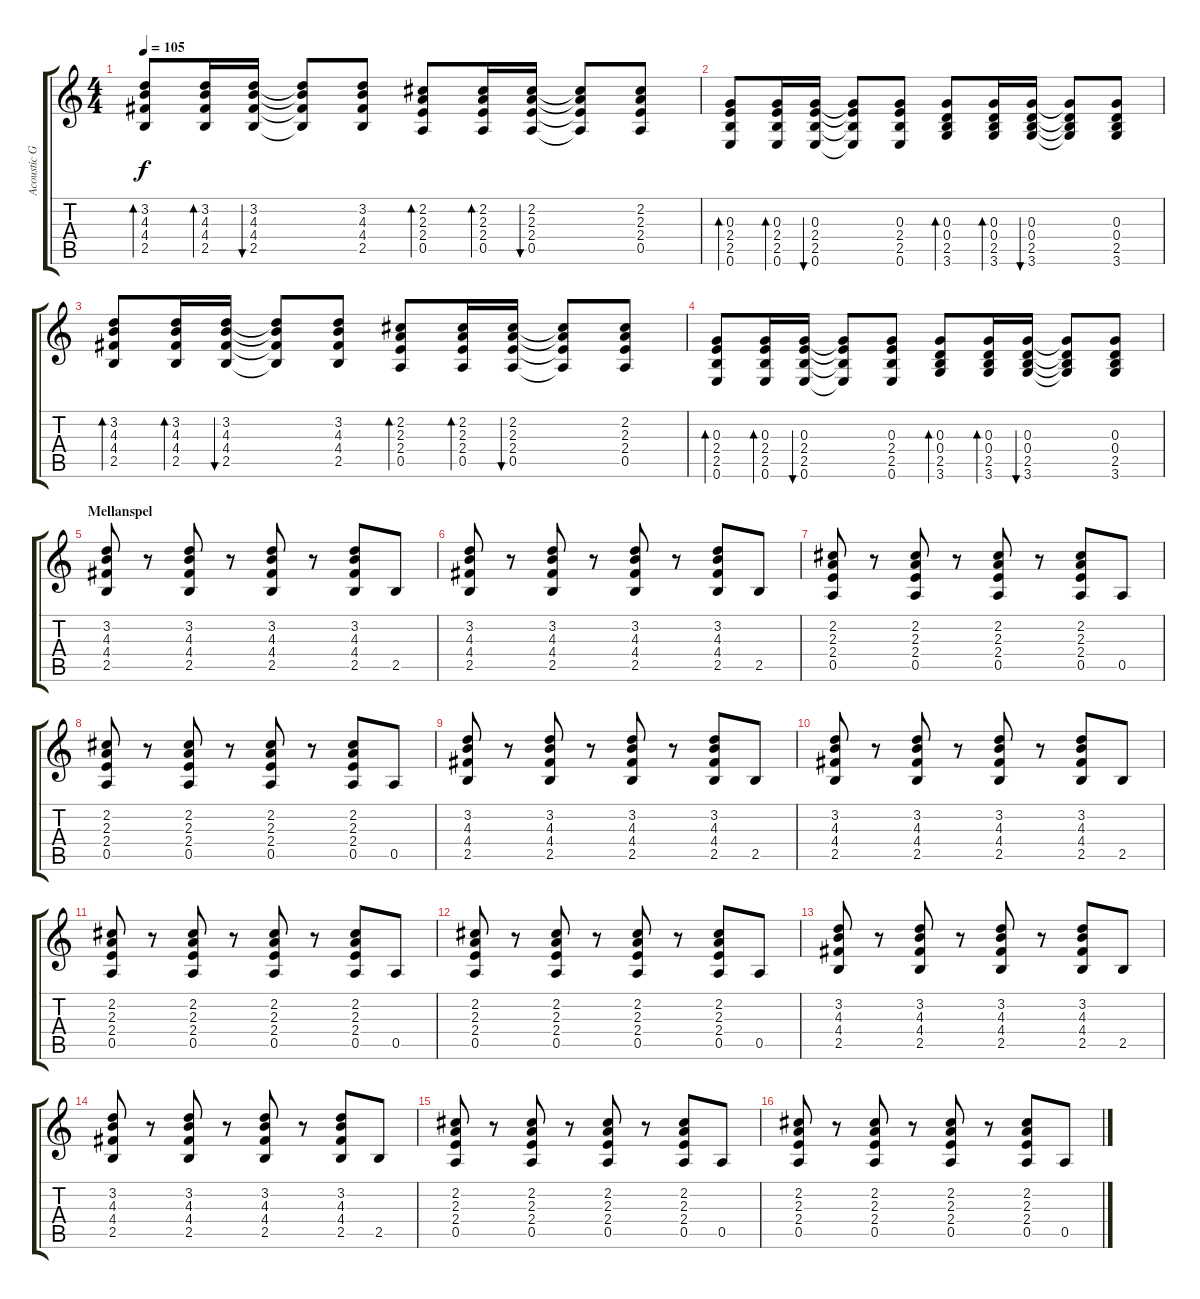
\track ("Acoustic Guitar" "Acoustic G") {instrument acousticguitarnylon}
\staff {score tabs}
\tuning (E4 B3 G3 D3 A2 E2) {hide}
\ts (4 4)
\tempo 105
\clef g2
\ks c
(3.2 4.3 4.4 2.5).8{bd 30 dy f} (3.2 4.3 4.4 2.5).16{bd 30} (3.2 4.3 4.4 2.5).16{bu 30} (3.2{t} 4.3{t} 4.4{t} 2.5{t}).8 (3.2 4.3 4.4 2.5).8 (2.2 2.3 2.4 0.5).8{bd 30} (2.2 2.3 2.4 0.5).16{bd 30} (2.2 2.3 2.4 0.5).16{bu 30} (2.2{t} 2.3{t} 2.4{t} 0.5{t}).8 (2.2 2.3 2.4 0.5).8 |
(0.3 2.4 2.5 0.6).8{bd 30} (0.3 2.4 2.5 0.6).16{bd 30} (0.3 2.4 2.5 0.6).16{bu 30} (0.3{t} 2.4{t} 2.5{t} 0.6{t}).8 (0.3 2.4 2.5 0.6).8 (0.3 0.4 2.5 3.6).8{bd 30} (0.3 0.4 2.5 3.6).16{bd 30} (0.3 0.4 2.5 3.6).16{bu 30} (0.3{t} 0.4{t} 2.5{t} 3.6{t}).8 (0.3 0.4 2.5 3.6).8 |
(3.2 4.3 4.4 2.5).8{bd 30} (3.2 4.3 4.4 2.5).16{bd 30} (3.2 4.3 4.4 2.5).16{bu 30} (3.2{t} 4.3{t} 4.4{t} 2.5{t}).8 (3.2 4.3 4.4 2.5).8 (2.2 2.3 2.4 0.5).8{bd 30} (2.2 2.3 2.4 0.5).16{bd 30} (2.2 2.3 2.4 0.5).16{bu 30} (2.2{t} 2.3{t} 2.4{t} 0.5{t}).8 (2.2 2.3 2.4 0.5).8 |
(0.3 2.4 2.5 0.6).8{bd 30} (0.3 2.4 2.5 0.6).16{bd 30} (0.3 2.4 2.5 0.6).16{bu 30} (0.3{t} 2.4{t} 2.5{t} 0.6{t}).8 (0.3 2.4 2.5 0.6).8 (0.3 0.4 2.5 3.6).8{bd 30} (0.3 0.4 2.5 3.6).16{bd 30} (0.3 0.4 2.5 3.6).16{bu 30} (0.3{t} 0.4{t} 2.5{t} 3.6{t}).8 (0.3 0.4 2.5 3.6).8 |
\section ("" "Mellanspel")
(3.2 4.3 4.4 2.5).8 r.8 (3.2 4.3 4.4 2.5).8 r.8 (3.2 4.3 4.4 2.5).8 r.8 (3.2 4.3 4.4 2.5).8 2.5.8 |
(3.2 4.3 4.4 2.5).8 r.8 (3.2 4.3 4.4 2.5).8 r.8 (3.2 4.3 4.4 2.5).8 r.8 (3.2 4.3 4.4 2.5).8 2.5.8 |
(2.2 2.3 2.4 0.5).8 r.8 (2.2 2.3 2.4 0.5).8 r.8 (2.2 2.3 2.4 0.5).8 r.8 (2.2 2.3 2.4 0.5).8 0.5.8 |
(2.2 2.3 2.4 0.5).8 r.8 (2.2 2.3 2.4 0.5).8 r.8 (2.2 2.3 2.4 0.5).8 r.8 (2.2 2.3 2.4 0.5).8 0.5.8 |
(3.2 4.3 4.4 2.5).8 r.8 (3.2 4.3 4.4 2.5).8 r.8 (3.2 4.3 4.4 2.5).8 r.8 (3.2 4.3 4.4 2.5).8 2.5.8 |
(3.2 4.3 4.4 2.5).8 r.8 (3.2 4.3 4.4 2.5).8 r.8 (3.2 4.3 4.4 2.5).8 r.8 (3.2 4.3 4.4 2.5).8 2.5.8 |
(2.2 2.3 2.4 0.5).8 r.8 (2.2 2.3 2.4 0.5).8 r.8 (2.2 2.3 2.4 0.5).8 r.8 (2.2 2.3 2.4 0.5).8 0.5.8 |
(2.2 2.3 2.4 0.5).8 r.8 (2.2 2.3 2.4 0.5).8 r.8 (2.2 2.3 2.4 0.5).8 r.8 (2.2 2.3 2.4 0.5).8 0.5.8 |
(3.2 4.3 4.4 2.5).8 r.8 (3.2 4.3 4.4 2.5).8 r.8 (3.2 4.3 4.4 2.5).8 r.8 (3.2 4.3 4.4 2.5).8 2.5.8 |
(3.2 4.3 4.4 2.5).8 r.8 (3.2 4.3 4.4 2.5).8 r.8 (3.2 4.3 4.4 2.5).8 r.8 (3.2 4.3 4.4 2.5).8 2.5.8 |
(2.2 2.3 2.4 0.5).8 r.8 (2.2 2.3 2.4 0.5).8 r.8 (2.2 2.3 2.4 0.5).8 r.8 (2.2 2.3 2.4 0.5).8 0.5.8 |
(2.2 2.3 2.4 0.5).8 r.8 (2.2 2.3 2.4 0.5).8 r.8 (2.2 2.3 2.4 0.5).8 r.8 (2.2 2.3 2.4 0.5).8 0.5.8
